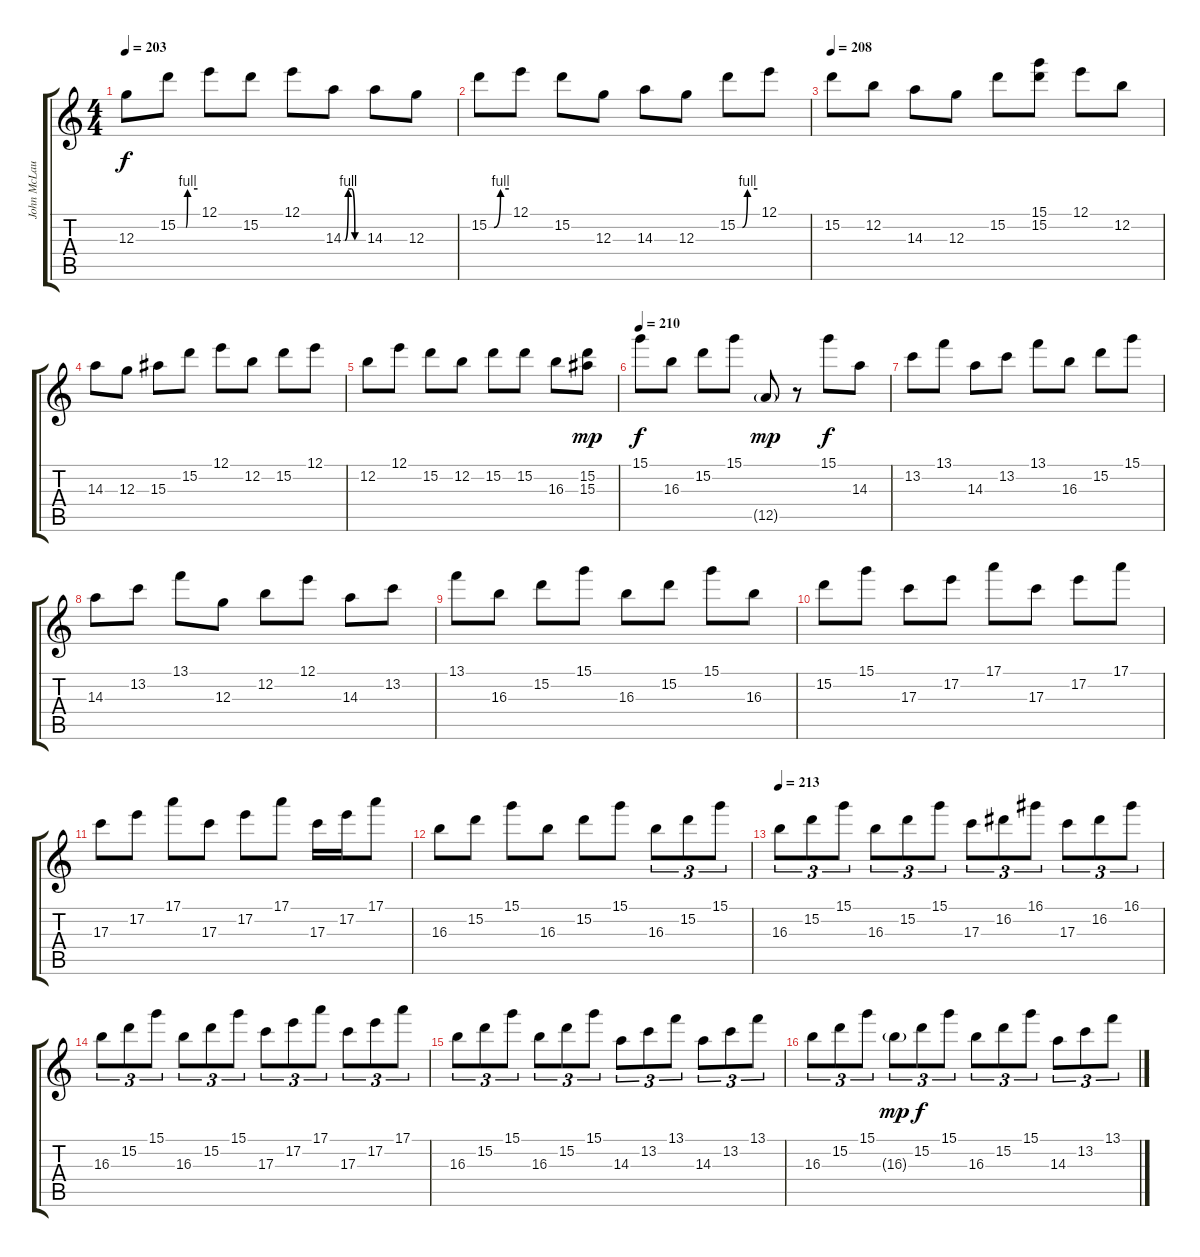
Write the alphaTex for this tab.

\track ("John McLaughlin" "John McLau") {instrument distortionguitar}
\staff {score tabs}
\tuning (E4 B3 G3 D3 A2 E2) {hide}
\ts (4 4)
\tempo 203
\clef g2
\ks c
12.3.8{dy f} 15.2{be (custom 0 0 25 0 30 4 60 4)}.8 12.1.8 15.2.8 12.1.8 14.3{be (custom 0 0 5 0 15 4 25 4 35 0 60 0)}.8 14.3.8 12.3.8 |
15.2{be (custom 0 0 15 0 35 4 60 4)}.8 12.1.8 15.2.8 12.3.8 14.3.8 12.3.8 15.2{be (custom 0 0 15 0 30 4 60 4)}.8 12.1.8 |
\tempo 208
15.2.8 12.2.8 14.3.8 12.3.8 15.2.8 (15.1 15.2).8 12.1.8 12.2.8 |
14.3.8 12.3.8 15.3.8 15.2.8 12.1.8 12.2.8 15.2.8 12.1.8 |
12.2.8 12.1.8 15.2.8 12.2.8 15.2.8 15.2.8 16.3.8 (15.2 15.3).8{dy mp} |
\tempo 210
15.1.8{dy f} 16.3.8 15.2.8 15.1.8 12.5{g}.8{dy mp} r.8 15.1.8{dy f} 14.3.8 |
13.2.8 13.1.8 14.3.8 13.2.8 13.1.8 16.3.8 15.2.8 15.1.8 |
14.3.8 13.2.8 13.1.8 12.3.8 12.2.8 12.1.8 14.3.8 13.2.8 |
13.1.8 16.3.8 15.2.8 15.1.8 16.3.8 15.2.8 15.1.8 16.3.8 |
15.2.8 15.1.8 17.3.8 17.2.8 17.1.8 17.3.8 17.2.8 17.1.8 |
17.3.8 17.2.8 17.1.8 17.3.8 17.2.8 17.1.8 17.3.16 17.2.16 17.1.8 |
16.3.8 15.2.8 15.1.8 16.3.8 15.2.8 15.1.8 16.3.8{tu (3 2)} 15.2.8{tu (3 2)} 15.1.8{tu (3 2)} |
\tempo 213
16.3.8{tu (3 2)} 15.2.8{tu (3 2)} 15.1.8{tu (3 2)} 16.3.8{tu (3 2)} 15.2.8{tu (3 2)} 15.1.8{tu (3 2)} 17.3.8{tu (3 2)} 16.2.8{tu (3 2)} 16.1.8{tu (3 2)} 17.3.8{tu (3 2)} 16.2.8{tu (3 2)} 16.1.8{tu (3 2)} |
16.3.8{tu (3 2)} 15.2.8{tu (3 2)} 15.1.8{tu (3 2)} 16.3.8{tu (3 2)} 15.2.8{tu (3 2)} 15.1.8{tu (3 2)} 17.3.8{tu (3 2)} 17.2.8{tu (3 2)} 17.1.8{tu (3 2)} 17.3.8{tu (3 2)} 17.2.8{tu (3 2)} 17.1.8{tu (3 2)} |
16.3.8{tu (3 2)} 15.2.8{tu (3 2)} 15.1.8{tu (3 2)} 16.3.8{tu (3 2)} 15.2.8{tu (3 2)} 15.1.8{tu (3 2)} 14.3.8{tu (3 2)} 13.2.8{tu (3 2)} 13.1.8{tu (3 2)} 14.3.8{tu (3 2)} 13.2.8{tu (3 2)} 13.1.8{tu (3 2)} |
16.3.8{tu (3 2)} 15.2.8{tu (3 2)} 15.1.8{tu (3 2)} 16.3{g}.8{tu (3 2) dy mp} 15.2.8{tu (3 2) dy f} 15.1.8{tu (3 2)} 16.3.8{tu (3 2)} 15.2.8{tu (3 2)} 15.1.8{tu (3 2)} 14.3.8{tu (3 2)} 13.2.8{tu (3 2)} 13.1.8{tu (3 2)}
